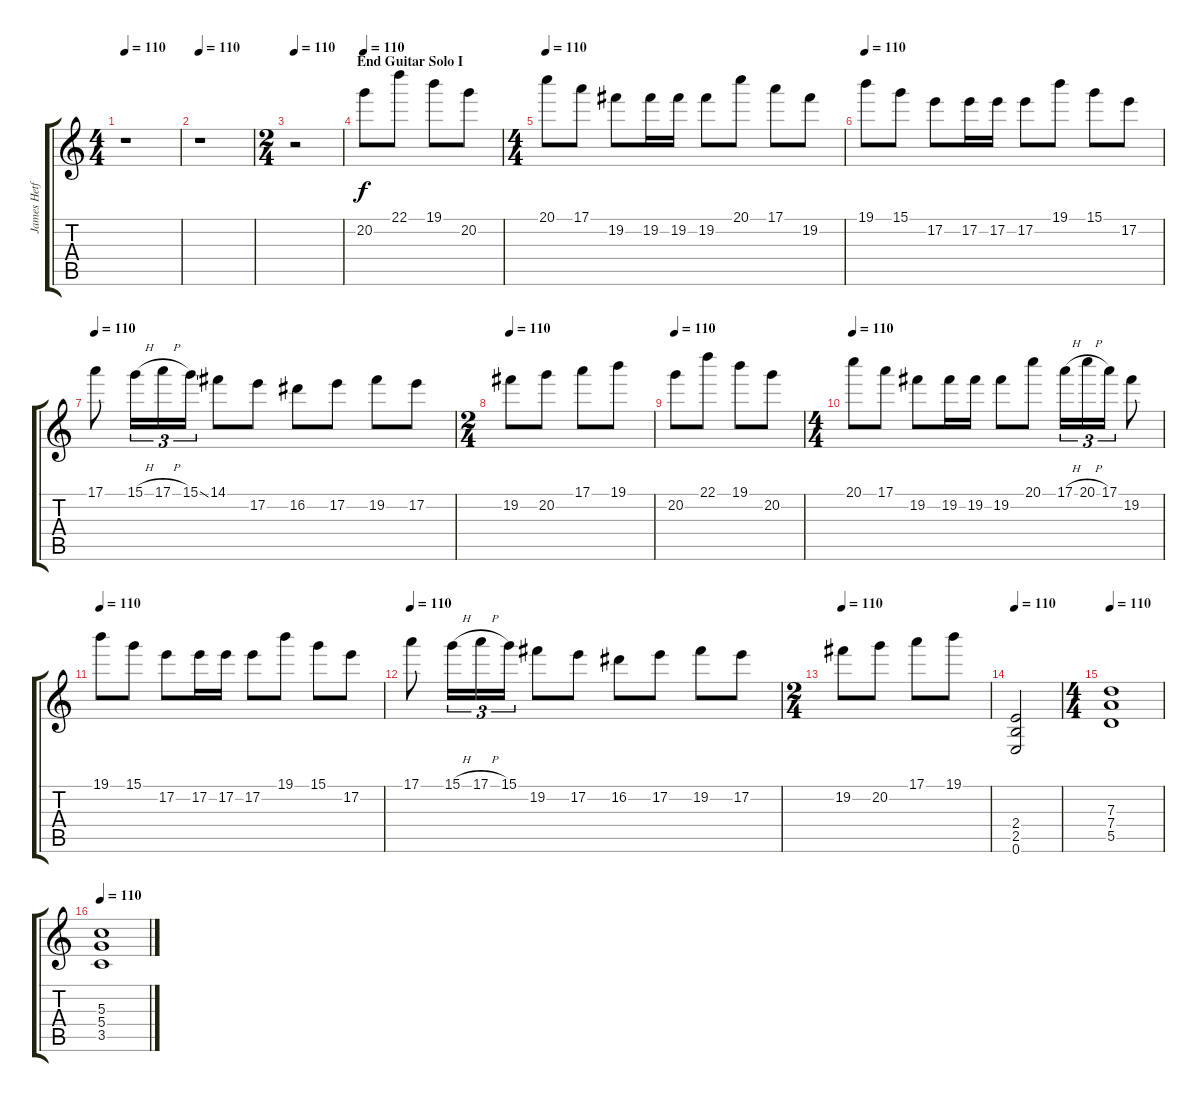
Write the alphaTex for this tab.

\track ("James Hetfield" "James Hetf") {instrument distortionguitar}
\staff {score tabs}
\tuning (E4 B3 G3 D3 A2 E2) {hide}
\ts (4 4)
\tempo 110
\clef g2
\ks c
r.1{dy f} |
\tempo 110
r.1 |
\ts (2 4)
\tempo 110
r.2 |
\section ("" "End Guitar Solo I")
\tempo 110
20.2.8{volume 11 balance 8} 22.1.8 19.1.8 20.2.8 |
\ts (4 4)
\tempo 110
20.1.8 17.1.8 19.2.8 19.2.16 19.2.16 19.2.8 20.1.8 17.1.8 19.2.8 |
\tempo 110
19.1.8 15.1.8 17.2.8 17.2.16 17.2.16 17.2.8 19.1.8 15.1.8 17.2.8 |
\tempo 110
17.1.8 15.1{h}.16{tu (3 2)} 17.1{h}.16{tu (3 2)} 15.1{ss}.16{tu (3 2)} 14.1.8 17.2.8 16.2.8 17.2.8 19.2.8 17.2.8 |
\ts (2 4)
\tempo 110
19.2.8 20.2.8 17.1.8 19.1.8 |
\tempo 110
20.2.8{balance 8} 22.1.8 19.1.8 20.2.8 |
\ts (4 4)
\tempo 110
20.1.8 17.1.8 19.2.8 19.2.16 19.2.16 19.2.8 20.1.8 17.1{h}.16{tu (3 2)} 20.1{h}.16{tu (3 2)} 17.1.16{tu (3 2)} 19.2.8 |
\tempo 110
19.1.8 15.1.8 17.2.8 17.2.16 17.2.16 17.2.8 19.1.8 15.1.8 17.2.8 |
\tempo 110
17.1.8 15.1{h}.16{tu (3 2)} 17.1{h}.16{tu (3 2)} 15.1.16{tu (3 2)} 19.2.8 17.2.8 16.2.8 17.2.8 19.2.8 17.2.8 |
\ts (2 4)
\tempo 110
19.2.8 20.2.8 17.1.8 19.1.8 |
\tempo 110
(2.4 2.5 0.6).2{balance 5} |
\ts (4 4)
\tempo 110
(7.3 7.4 5.5).1 |
\tempo 110
(5.3 5.4 3.5).1
